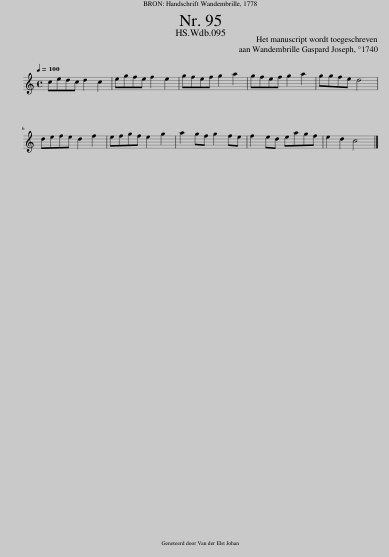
X:1
L:1/8
Q:1/4=100
M:4/4
I:linebreak $
K:C
V:1 treble
V:1
 cedc d2 c2 | egfe f2 e2 | gfef g2 a2 | gfef g2 a2 | ggfe d4 |$ %5
 defe d2 f2 | efgf e2 g2 | a2 gf g2 fe | f2 ed eagf | e2 d2 c4 |] %10
